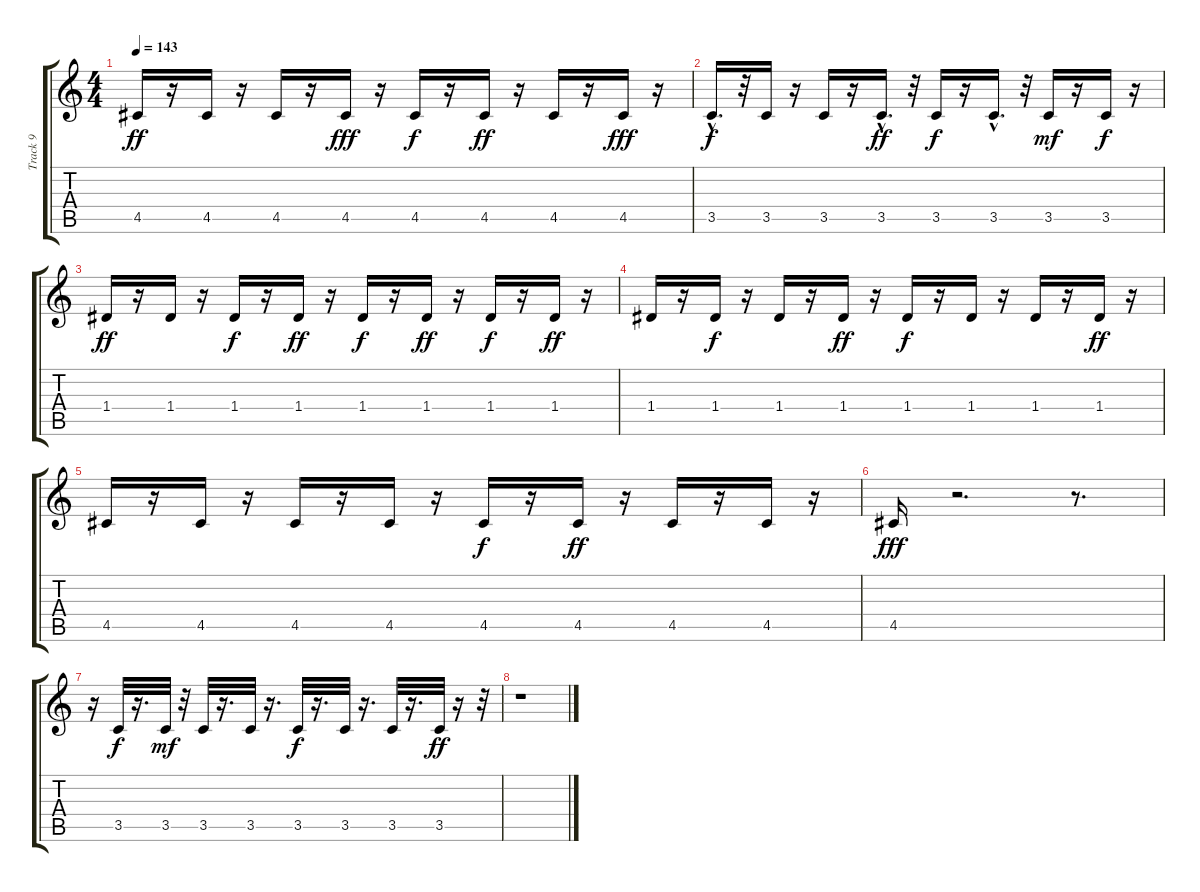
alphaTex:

\track ("Track 9" "Track 9") {instrument electricguitarmuted}
\staff {score tabs}
\tuning (E4 B3 G3 D3 A2 E2) {hide}
\ts (4 4)
\tempo 143
\clef g2
\ks c
4.5.16{dy ff} r.16 4.5.16 r.16 4.5.16 r.16 4.5.16{dy fff} r.16 4.5.16{dy f} r.16 4.5.16{dy ff} r.16 4.5.16 r.16 4.5.16{dy fff} r.16 |
3.5{hac}.16{d dy f} r.32 3.5.16 r.16 3.5.16 r.16 3.5{hac}.16{d dy ff} r.32 3.5.16{dy f} r.16 3.5{hac}.16{d} r.32 3.5.16{dy mf} r.16 3.5.16{dy f} r.16 |
1.4.16{dy ff} r.16 1.4.16 r.16 1.4.16{dy f} r.16 1.4.16{dy ff} r.16 1.4.16{dy f} r.16 1.4.16{dy ff} r.16 1.4.16{dy f} r.16 1.4.16{dy ff} r.16 |
1.4.16 r.16 1.4.16{dy f} r.16 1.4.16 r.16 1.4.16{dy ff} r.16 1.4.16{dy f} r.16 1.4.16 r.16 1.4.16 r.16 1.4.16{dy ff} r.16 |
4.5.16 r.16 4.5.16 r.16 4.5.16 r.16 4.5.16 r.16 4.5.16{dy f} r.16 4.5.16{dy ff} r.16 4.5.16 r.16 4.5.16 r.16 |
4.5.16{dy fff} r.2{d} r.8{d} |
r.16 3.5.32{dy f} r.16{d} 3.5.32{dy mf} r.32 3.5.32 r.16{d} 3.5.32 r.16{d} 3.5.32{dy f} r.16{d} 3.5.32 r.16{d} 3.5.32 r.16{d} 3.5.32{dy ff} r.16 r.32 |
r.1
